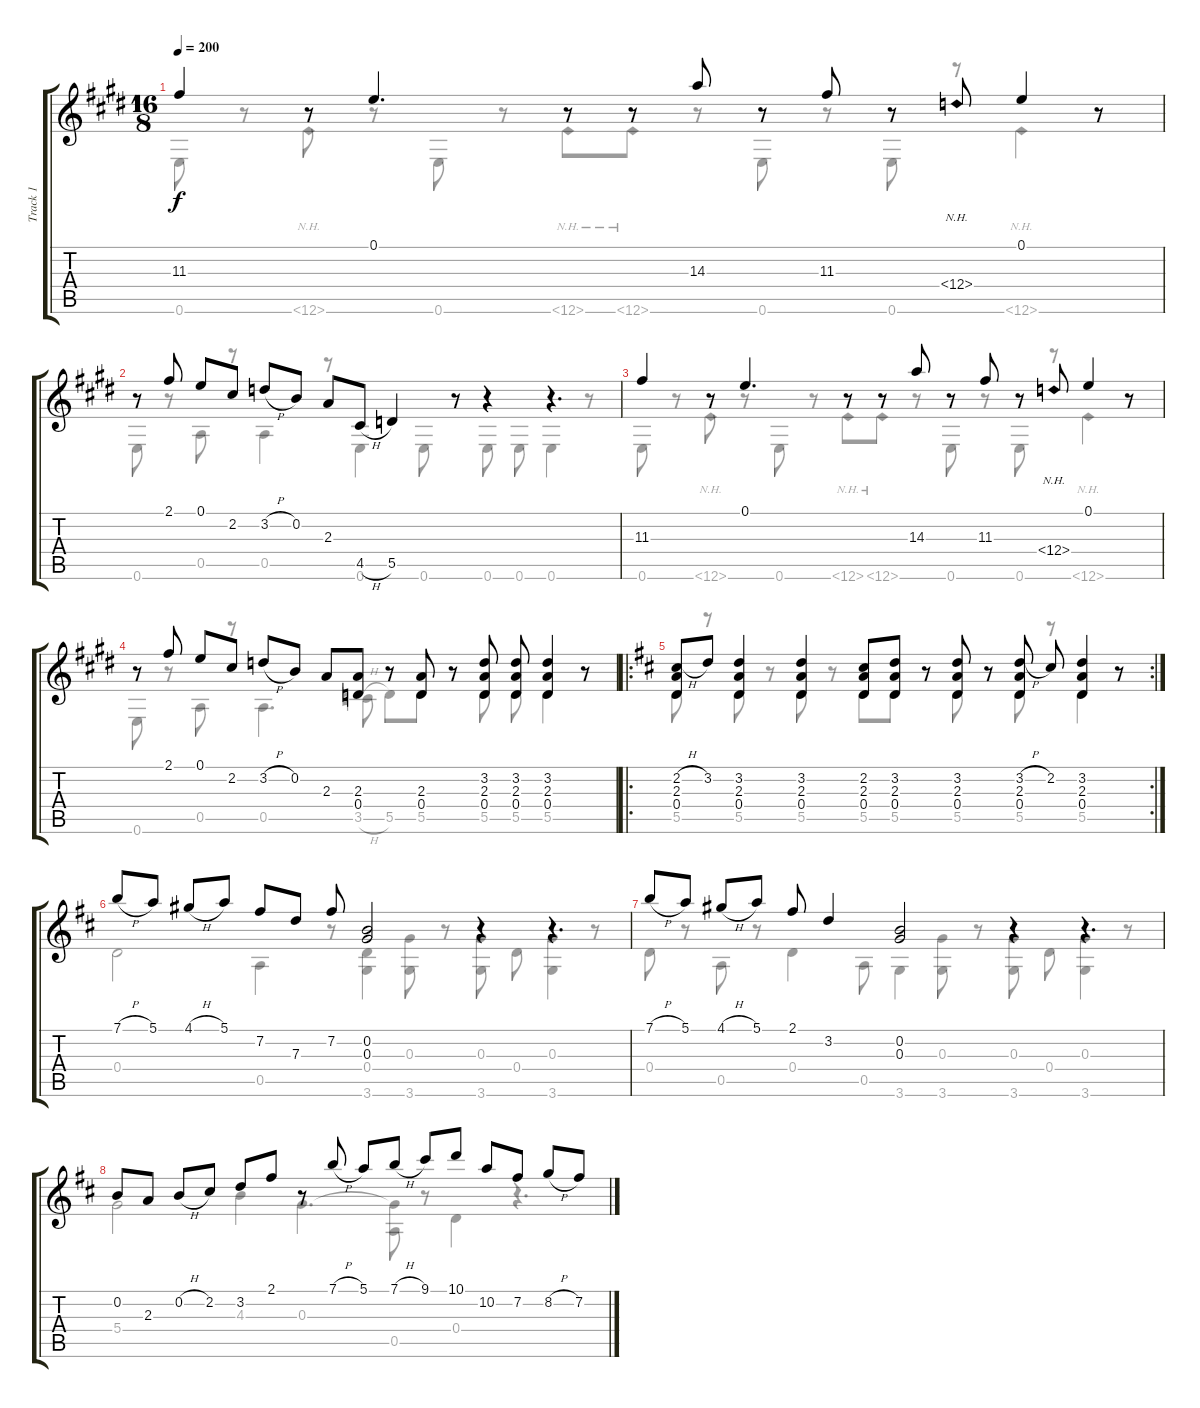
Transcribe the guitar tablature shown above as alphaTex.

\track ("Track 1" "Track 1") {instrument acousticguitarnylon}
\staff {score tabs}
\tuning (E4 B3 G3 D3 A2 E2) {hide}
\voice
\ts (16 8)
\tempo 200
\clef g2
\ks e
11.3.4{dy f} r.8 0.1.4{d} r.8 r.8 14.3.8 r.8 11.3.8 r.8 12.4{nh}.8 0.1.4 r.8 |
r.8 2.1.8 0.1.8 2.2.8 3.2{h}.8 0.2.8 2.3.8 4.5{h}.8 5.5.4 r.8 r.4 r.4{d} |
11.3.4 r.8 0.1.4{d} r.8 r.8 14.3.8 r.8 11.3.8 r.8 12.4{nh}.8 0.1.4 r.8 |
r.8 2.1.8 0.1.8 2.2.8 3.2{h}.8 0.2.8 2.3.8 (2.3 0.4).8 r.8 (2.3 0.4).8 r.8 (3.2 2.3 0.4).8 (3.2 2.3 0.4).8 (3.2 2.3 0.4).4 r.8 |
\ro
\rc 2
\ks d
(2.2{h} 2.3 0.4).8 3.2.8 (3.2 2.3 0.4).4 (3.2 2.3 0.4).4 (2.2 2.3 0.4).8 (3.2 2.3 0.4).8 r.8 (3.2 2.3 0.4).8 r.8 (3.2{h} 2.3 0.4).8 2.2.8 (3.2 2.3 0.4).4 r.8 |
7.1{h}.8 5.1.8 4.1{h}.8 5.1.8 7.2.8 7.3.8 7.2.8 (0.2 0.3).2 r.4 r.4{d} |
7.1{h}.8 5.1.8 4.1{h}.8 5.1.8 2.1.8 3.2.4 (0.2 0.3).2 r.4 r.4{d} |
0.2.8 2.3.8 0.2{h}.8 2.2.8 3.2.8 2.1.8 r.8 7.1{h}.8 5.1.8 7.1{h}.8 9.1.8 10.1.8 10.2.8 7.2.8 8.2{h}.8 7.2.8
\voice
\clef g2
\ottava regular
\simile none
\ks e
0.6.8{dy f} r.8 12.6{nh}.8 r.8 0.6.8 r.8 12.6{nh}.8 12.6{nh}.8 r.8 0.6.8 r.8 0.6.8 r.8 12.6{nh}.4 r.8 |
0.6.8 r.8 0.5.8 r.8 0.5.4 r.8 0.6.4 0.6.8 r.8 0.6.8 0.6.8 0.6.4 r.8 |
0.6.8 r.8 12.6{nh}.8 r.8 0.6.8 r.8 12.6{nh}.8 12.6{nh}.8 r.8 0.6.8 r.8 0.6.8 r.8 12.6{nh}.4 r.8 |
0.6.8 r.8 0.5.8 r.8 0.5.4{d} 3.5{h}.8 5.5.8 5.5.8 r.8 5.5.8 5.5.8 5.5.4 r.8 |
\ks d
5.5.8 r.8 5.5.8 r.8 5.5.8 r.8 5.5.8 5.5.8 r.8 5.5.8 r.8 5.5.8 r.8 5.5.4 r.8 |
0.4.2 0.5.4 r.8 (0.4 3.6).4 (0.3 3.6).8 r.8 (0.3 3.6).8 0.4.8 (0.3 3.6).4 r.8 |
0.4.8 r.8 0.5.8 r.8 0.4.4 0.5.8 3.6.4 (0.3 3.6).8 r.8 (0.3 3.6).8 0.4.8 (0.3 3.6).4 r.8 |
5.4.2 4.3.4 0.3.4{d} (0.3{t} 0.5).8 r.8 0.4.4 r.4{d}
